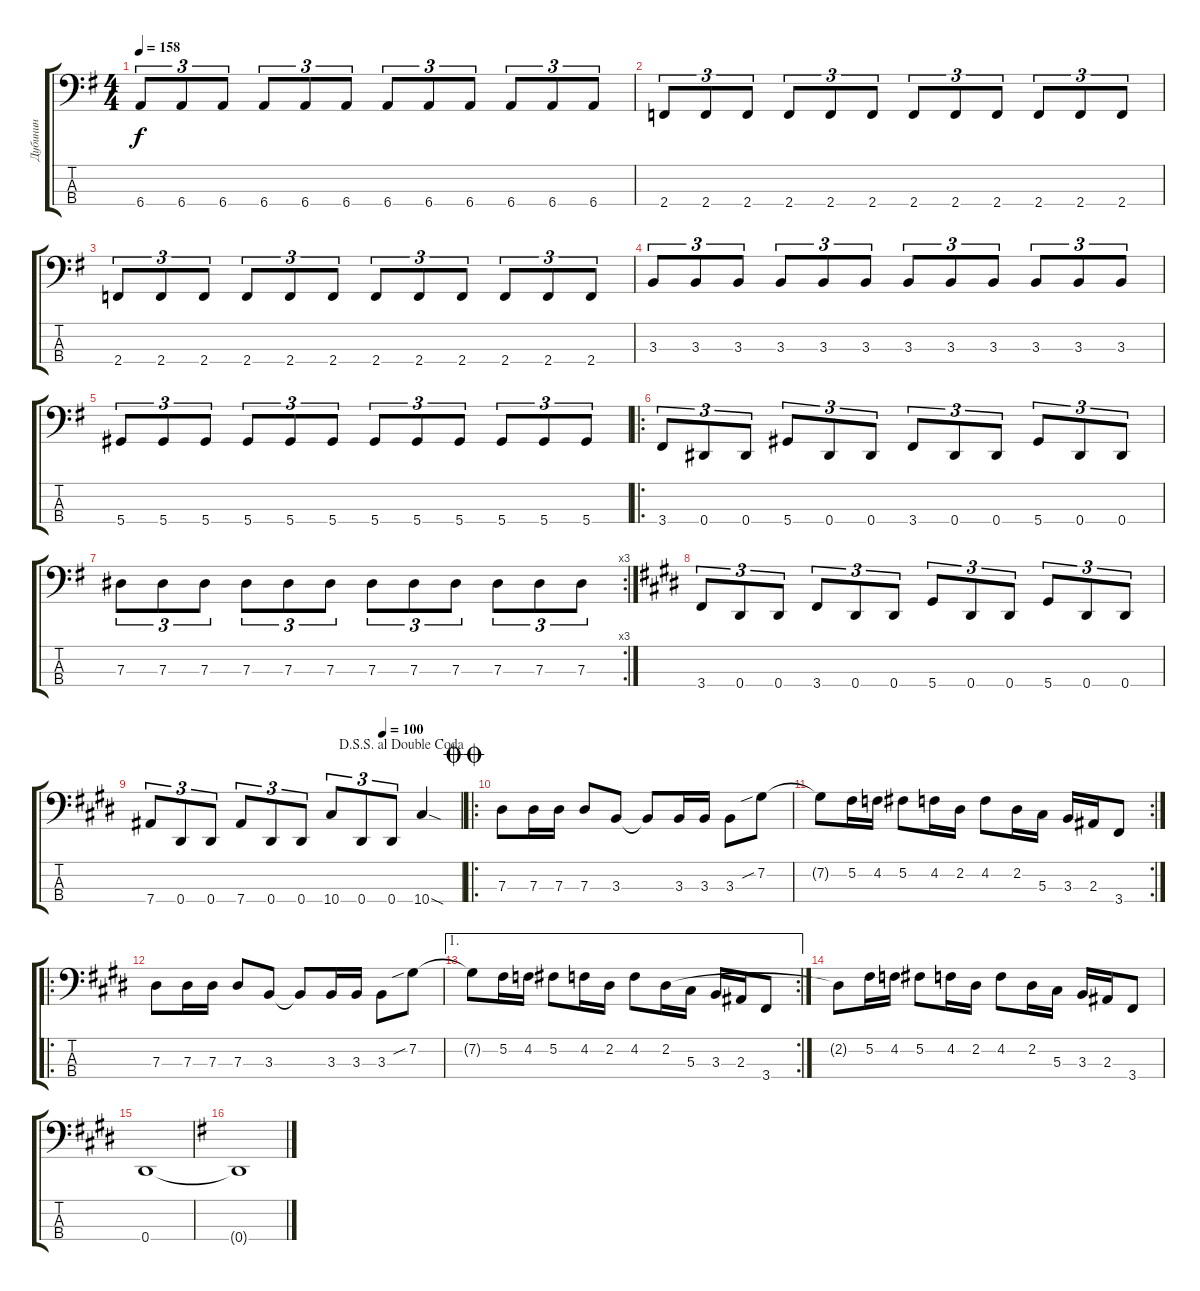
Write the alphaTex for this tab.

\track ("Дубинин" "Дубинин") {instrument electricbasspick}
\staff {score tabs}
\tuning (Gb2 Db2 Ab1 Eb1) {hide}
\ts (4 4)
\tempo 158
\clef f4
\ks g
6.4.8{tu (3 2) dy f} 6.4.8{tu (3 2)} 6.4.8{tu (3 2)} 6.4.8{tu (3 2)} 6.4.8{tu (3 2)} 6.4.8{tu (3 2)} 6.4.8{tu (3 2)} 6.4.8{tu (3 2)} 6.4.8{tu (3 2)} 6.4.8{tu (3 2)} 6.4.8{tu (3 2)} 6.4.8{tu (3 2)} |
2.4.8{tu (3 2)} 2.4.8{tu (3 2)} 2.4.8{tu (3 2)} 2.4.8{tu (3 2)} 2.4.8{tu (3 2)} 2.4.8{tu (3 2)} 2.4.8{tu (3 2)} 2.4.8{tu (3 2)} 2.4.8{tu (3 2)} 2.4.8{tu (3 2)} 2.4.8{tu (3 2)} 2.4.8{tu (3 2)} |
2.4.8{tu (3 2)} 2.4.8{tu (3 2)} 2.4.8{tu (3 2)} 2.4.8{tu (3 2)} 2.4.8{tu (3 2)} 2.4.8{tu (3 2)} 2.4.8{tu (3 2)} 2.4.8{tu (3 2)} 2.4.8{tu (3 2)} 2.4.8{tu (3 2)} 2.4.8{tu (3 2)} 2.4.8{tu (3 2)} |
3.3.8{tu (3 2)} 3.3.8{tu (3 2)} 3.3.8{tu (3 2)} 3.3.8{tu (3 2)} 3.3.8{tu (3 2)} 3.3.8{tu (3 2)} 3.3.8{tu (3 2)} 3.3.8{tu (3 2)} 3.3.8{tu (3 2)} 3.3.8{tu (3 2)} 3.3.8{tu (3 2)} 3.3.8{tu (3 2)} |
5.4.8{tu (3 2)} 5.4.8{tu (3 2)} 5.4.8{tu (3 2)} 5.4.8{tu (3 2)} 5.4.8{tu (3 2)} 5.4.8{tu (3 2)} 5.4.8{tu (3 2)} 5.4.8{tu (3 2)} 5.4.8{tu (3 2)} 5.4.8{tu (3 2)} 5.4.8{tu (3 2)} 5.4.8{tu (3 2)} |
\ro
3.4.8{tu (3 2)} 0.4.8{tu (3 2)} 0.4.8{tu (3 2)} 5.4.8{tu (3 2)} 0.4.8{tu (3 2)} 0.4.8{tu (3 2)} 3.4.8{tu (3 2)} 0.4.8{tu (3 2)} 0.4.8{tu (3 2)} 5.4.8{tu (3 2)} 0.4.8{tu (3 2)} 0.4.8{tu (3 2)} |
\rc 3
7.3.8{tu (3 2)} 7.3.8{tu (3 2)} 7.3.8{tu (3 2)} 7.3.8{tu (3 2)} 7.3.8{tu (3 2)} 7.3.8{tu (3 2)} 7.3.8{tu (3 2)} 7.3.8{tu (3 2)} 7.3.8{tu (3 2)} 7.3.8{tu (3 2)} 7.3.8{tu (3 2)} 7.3.8{tu (3 2)} |
\ks c#minor
3.4.8{tu (3 2)} 0.4.8{tu (3 2)} 0.4.8{tu (3 2)} 3.4.8{tu (3 2)} 0.4.8{tu (3 2)} 0.4.8{tu (3 2)} 5.4.8{tu (3 2)} 0.4.8{tu (3 2)} 0.4.8{tu (3 2)} 5.4.8{tu (3 2)} 0.4.8{tu (3 2)} 0.4.8{tu (3 2)} |
\jump dalsegnosegnoaldoublecoda
\tempo (100 0.75)
7.4.8{tu (3 2)} 0.4.8{tu (3 2)} 0.4.8{tu (3 2)} 7.4.8{tu (3 2)} 0.4.8{tu (3 2)} 0.4.8{tu (3 2)} 10.4.8{tu (3 2)} 0.4.8{tu (3 2)} 0.4.8{tu (3 2)} 10.4{sod}.4 |
\ro
\jump doublecoda
7.3.8 7.3.16 7.3.16 7.3.8 3.3.8 3.3{t}.8 3.3.16 3.3.16 3.3.8 7.2{sib}.8 |
\rc 2
7.2{t}.8 5.2.16 4.2.16 5.2.8 4.2.16 2.2.16 4.2.8 2.2.16 5.3.16 3.3.16 2.3.16 3.4.8 |
\ro
7.3.8 7.3.16 7.3.16 7.3.8 3.3.8 3.3{t}.8 3.3.16 3.3.16 3.3.8 7.2{sib}.8 |
\ae 1
\rc 2
7.2{t}.8 5.2.16 4.2.16 5.2.8 4.2.16 2.2.16 4.2.8 2.2.16 5.3.16 3.3.16 2.3.16 3.4.8 |
2.2{t}.8 5.2.16 4.2.16 5.2.8 4.2.16 2.2.16 4.2.8 2.2.16 5.3.16 3.3.16 2.3.16 3.4.8 |
0.4.1 |
\ks g
0.4{t}.1
